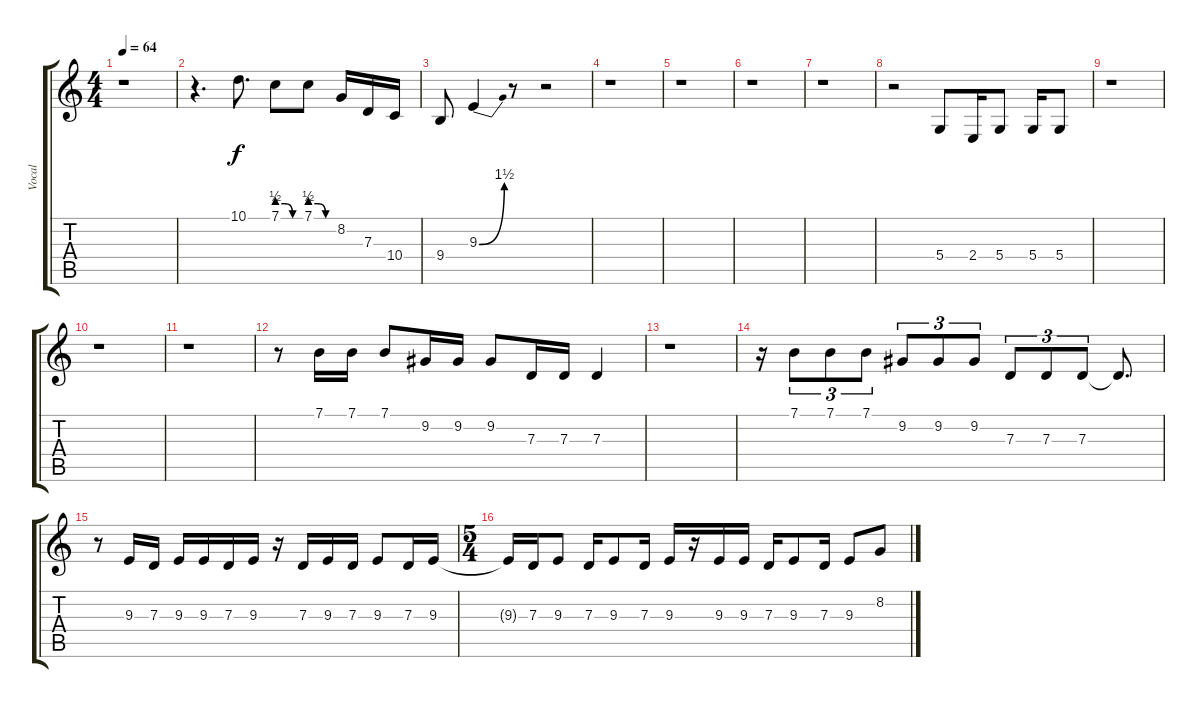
\track ("Vocal" "Vocal") {instrument lead6voice}
\staff {score tabs}
\tuning (E4 B3 G3 D3 A2 E2) {hide}
\ts (4 4)
\tempo 64
\clef g2
\ks c
r.1{dy f instrument lead6voice} |
r.4{d} 10.1.8{d} 7.1{be (custom 0 2 20 2 40 0 60 0)}.8 7.1{be (custom 0 2 20 2 40 0 60 0)}.8 8.2.16 7.3.16 10.4.16 |
9.4.8 9.3{be (bend 0 0 60 6)}.4 r.8 r.2 |
r.1 |
r.1 |
r.1 |
r.1 |
r.2 5.4.8 2.4.16 5.4.8 5.4.16 5.4.8 |
r.1 |
r.1 |
r.1 |
r.8 7.1.16 7.1.16 7.1.8 9.2.16 9.2.16 9.2.8 7.3.16 7.3.16 7.3.4 |
r.1 |
r.16 7.1.8{tu (3 2)} 7.1.8{tu (3 2)} 7.1.8{tu (3 2)} 9.2.8{tu (3 2)} 9.2.8{tu (3 2)} 9.2.8{tu (3 2)} 7.3.8{tu (3 2)} 7.3.8{tu (3 2)} 7.3.8{tu (3 2)} 7.3{t}.8{d} |
r.8 9.3.16 7.3.16 9.3.16 9.3.16 7.3.16 9.3.16 r.16 7.3.16 9.3.16 7.3.16 9.3.8 7.3.16 9.3.16 |
\ts (5 4)
9.3{t}.16 7.3.16 9.3.8 7.3.16 9.3.8 7.3.16 9.3.16 r.16 9.3.16 9.3.16 7.3.16 9.3.8 7.3.16 9.3.8 8.2.8
